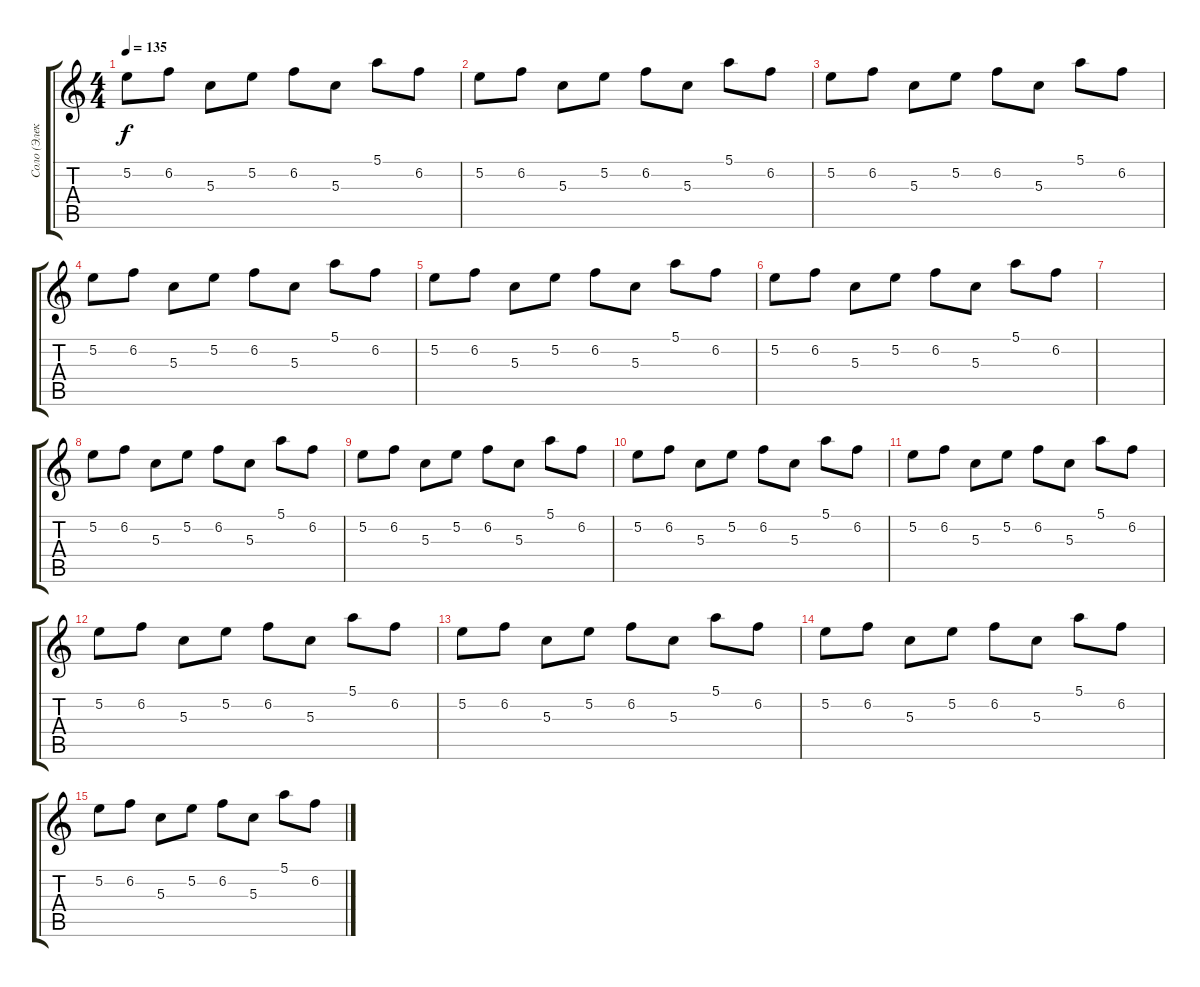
\track ("Соло (Электро)" "Соло (Элек") {instrument distortionguitar}
\staff {score tabs}
\tuning (E4 B3 G3 D3 A2 E2) {hide}
\ts (4 4)
\tempo 135
\clef g2
\ks c
5.2.8{dy f} 6.2.8 5.3.8 5.2.8 6.2.8 5.3.8 5.1.8 6.2.8 |
5.2.8 6.2.8 5.3.8 5.2.8 6.2.8 5.3.8 5.1.8 6.2.8 |
5.2.8 6.2.8 5.3.8 5.2.8 6.2.8 5.3.8 5.1.8 6.2.8 |
5.2.8 6.2.8 5.3.8 5.2.8 6.2.8 5.3.8 5.1.8 6.2.8 |
5.2.8 6.2.8 5.3.8 5.2.8 6.2.8 5.3.8 5.1.8 6.2.8 |
5.2.8 6.2.8 5.3.8 5.2.8 6.2.8 5.3.8 5.1.8 6.2.8 |
|
5.2.8 6.2.8 5.3.8 5.2.8 6.2.8 5.3.8 5.1.8 6.2.8 |
5.2.8 6.2.8 5.3.8 5.2.8 6.2.8 5.3.8 5.1.8 6.2.8 |
5.2.8 6.2.8 5.3.8 5.2.8 6.2.8 5.3.8 5.1.8 6.2.8 |
5.2.8 6.2.8 5.3.8 5.2.8 6.2.8 5.3.8 5.1.8 6.2.8 |
5.2.8 6.2.8 5.3.8 5.2.8 6.2.8 5.3.8 5.1.8 6.2.8 |
5.2.8 6.2.8 5.3.8 5.2.8 6.2.8 5.3.8 5.1.8 6.2.8 |
5.2.8 6.2.8 5.3.8 5.2.8 6.2.8 5.3.8 5.1.8 6.2.8 |
5.2.8 6.2.8 5.3.8 5.2.8 6.2.8 5.3.8 5.1.8 6.2.8
